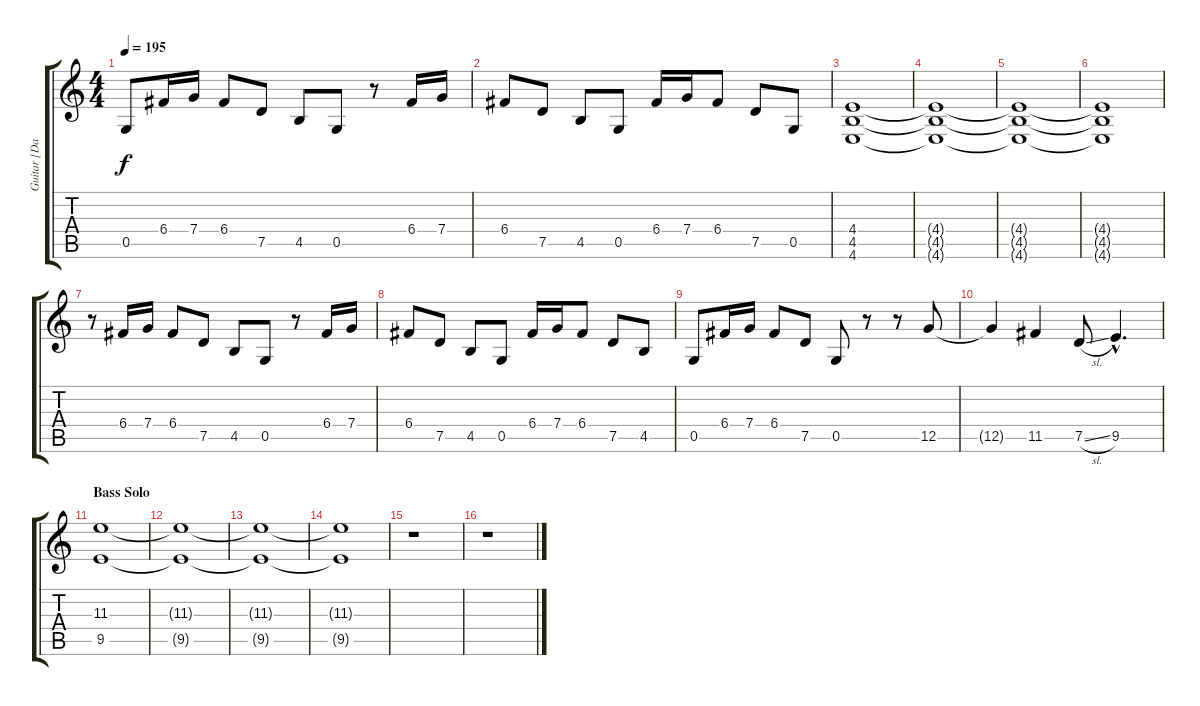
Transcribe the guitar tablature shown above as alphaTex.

\track ("Guitar [Dallas Green]" "Guitar [Da") {instrument overdrivenguitar}
\staff {score tabs}
\tuning (D4 A3 F3 C3 G2 C2) {hide}
\ts (4 4)
\tempo 195
\clef g2
\ks c
0.5.8{dy f} 6.4.16 7.4.16 6.4.8 7.5.8 4.5.8 0.5.8 r.8 6.4.16 7.4.16 |
6.4.8 7.5.8 4.5.8 0.5.8 6.4.16 7.4.16 6.4.8 7.5.8 0.5.8 |
(4.4 4.5 4.6).1 |
(4.4{t} 4.5{t} 4.6{t}).1 |
(4.4{t} 4.5{t} 4.6{t}).1 |
(4.4{t} 4.5{t} 4.6{t}).1 |
r.8 6.4.16 7.4.16 6.4.8 7.5.8 4.5.8 0.5.8 r.8 6.4.16 7.4.16 |
6.4.8 7.5.8 4.5.8 0.5.8 6.4.16 7.4.16 6.4.8 7.5.8 4.5.8 |
0.5.8 6.4.16 7.4.16 6.4.8 7.5.8 0.5.8 r.8 r.8 12.5.8 |
12.5{t}.4 11.5.4 7.5{sl}.8 9.5{hac}.4{d} |
\section ("" "Bass Solo")
(11.3 9.5).1{volume 0} |
(11.3{t} 9.5{t}).1 |
(11.3{t} 9.5{t}).1 |
(11.3{t} 9.5{t}).1 |
r.1 |
r.1
